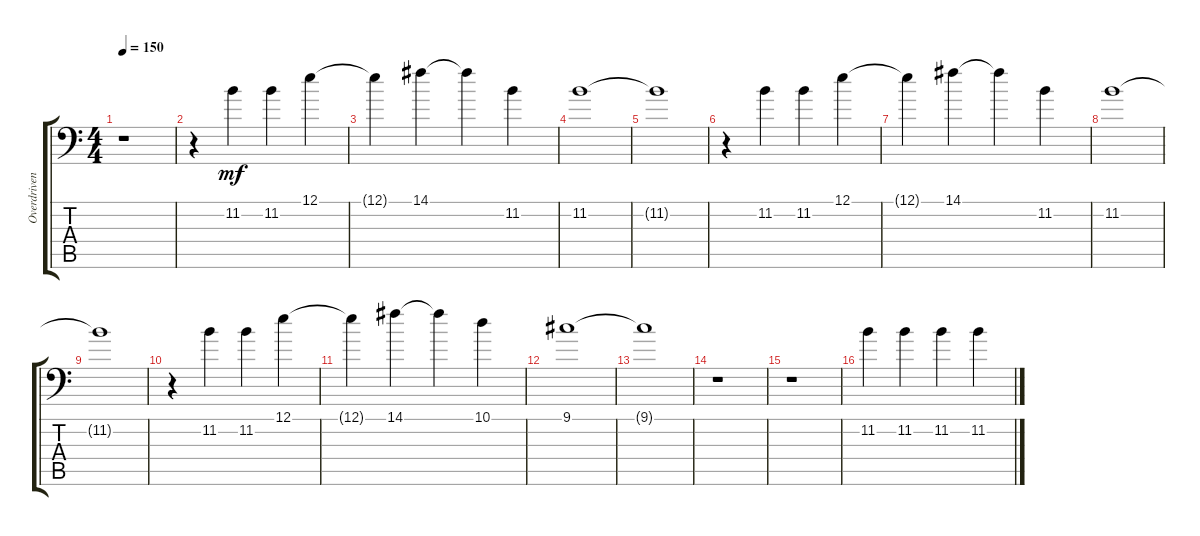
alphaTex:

\track ("Overdriven Guitar" "Overdriven") {instrument overdrivenguitar}
\staff {score tabs}
\tuning (E3 C3 G2 D2 A1 D1) {hide}
\ts (4 4)
\tempo 150
\clef f4
\ks c
r.1{dy mf} |
r.4 11.2.4 11.2.4 12.1.4 |
12.1{t}.4 14.1.4 14.1{t}.4 11.2.4 |
11.2.1 |
11.2{t}.1 |
r.4 11.2.4 11.2.4 12.1.4 |
12.1{t}.4 14.1.4 14.1{t}.4 11.2.4 |
11.2.1 |
11.2{t}.1 |
r.4 11.2.4 11.2.4 12.1.4 |
12.1{t}.4 14.1.4 14.1{t}.4 10.1.4 |
9.1.1 |
9.1{t}.1 |
r.1 |
r.1 |
11.2.4 11.2.4 11.2.4 11.2.4
